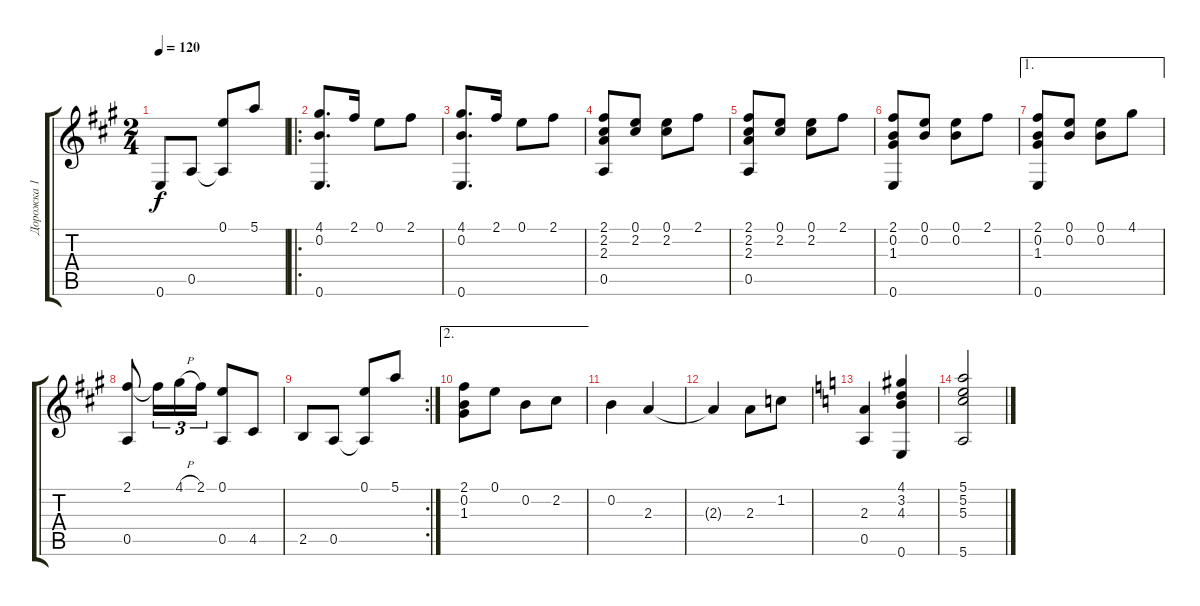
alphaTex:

\track ("Дорожка 1" "Дорожка 1") {instrument acousticguitarsteel}
\staff {score tabs}
\tuning (E4 B3 G3 D3 A2 E2) {hide}
\ts (2 4)
\tempo 120
\clef g2
\ks a
0.6.8{dy f} 0.5.8 (0.1 0.5{t}).8 5.1.8 |
\ro
(4.1 0.2 0.6).8{d} 2.1.16 0.1.8 2.1.8 |
(4.1 0.2 0.6).8{d} 2.1.16 0.1.8 2.1.8 |
(2.1 2.2 2.3 0.5).8 (0.1 2.2).8 (0.1 2.2).8 2.1.8 |
(2.1 2.2 2.3 0.5).8 (0.1 2.2).8 (0.1 2.2).8 2.1.8 |
(2.1 0.2 1.3 0.6).8 (0.1 0.2).8 (0.1 0.2).8 2.1.8 |
\ae 1
(2.1 0.2 1.3 0.6).8 (0.1 0.2).8 (0.1 0.2).8 4.1.8 |
(2.1 0.5).8 2.1{t}.16{tu (3 2)} 4.1{h}.16{tu (3 2)} 2.1.16{tu (3 2)} (0.1 0.5).8 4.5.8 |
\rc 2
2.5.8 0.5.8 (0.1 0.5{t}).8 5.1.8 |
\ae 2
(2.1 0.2 1.3).8 0.1.8 0.2.8 2.2.8 |
0.2.4 2.3.4 |
2.3{t}.4 2.3.8 1.2.8 |
\ks c
(2.3 0.5).4 (4.1 3.2 4.3 0.6).4 |
(5.1 5.2 5.3 5.6).2
